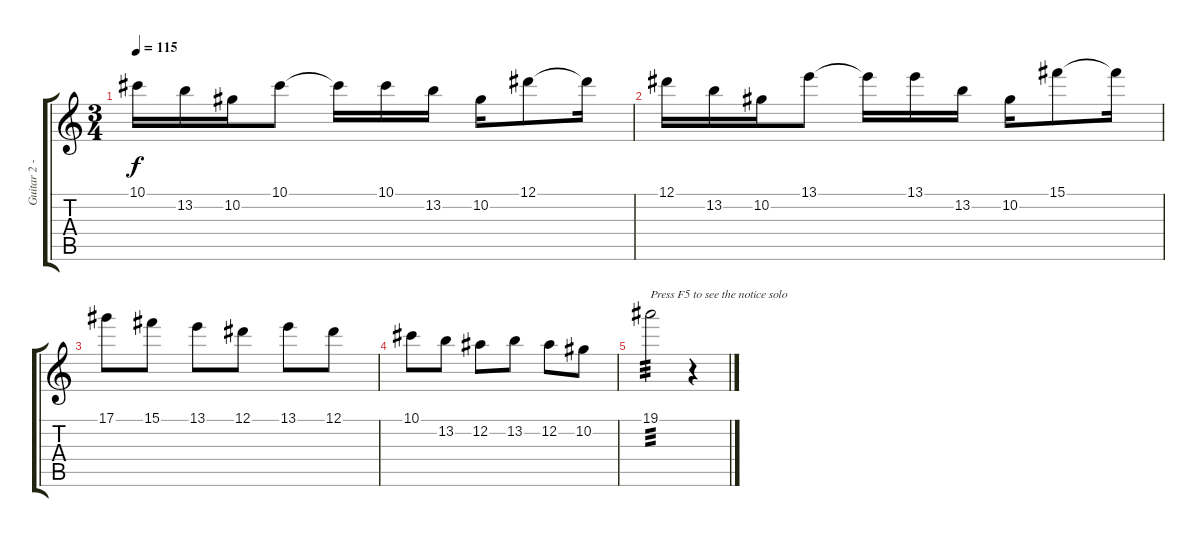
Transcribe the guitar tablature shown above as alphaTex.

\track ("Guitar 2 - Daron" "Guitar 2 -") {instrument electricguitarjazz}
\staff {score tabs}
\tuning (Eb4 Bb3 Gb3 Db3 Ab2 Db2) {hide}
\ts (3 4)
\tempo 115
\clef g2
\ks c
10.1.16{dy f} 13.2.16 10.2.16 10.1.8 10.1{t}.16 10.1.16 13.2.16 10.2.16 12.1.8 12.1{t}.16 |
12.1.16 13.2.16 10.2.16 13.1.8 13.1{t}.16 13.1.16 13.2.16 10.2.16 15.1.8 15.1{t}.16 |
17.1.8 15.1.8 13.1.8 12.1.8 13.1.8 12.1.8 |
10.1.8 13.2.8 12.2.8 13.2.8 12.2.8 10.2.8 |
19.1.2{txt "Press F5 to see the notice solo" tp 3} r.4
